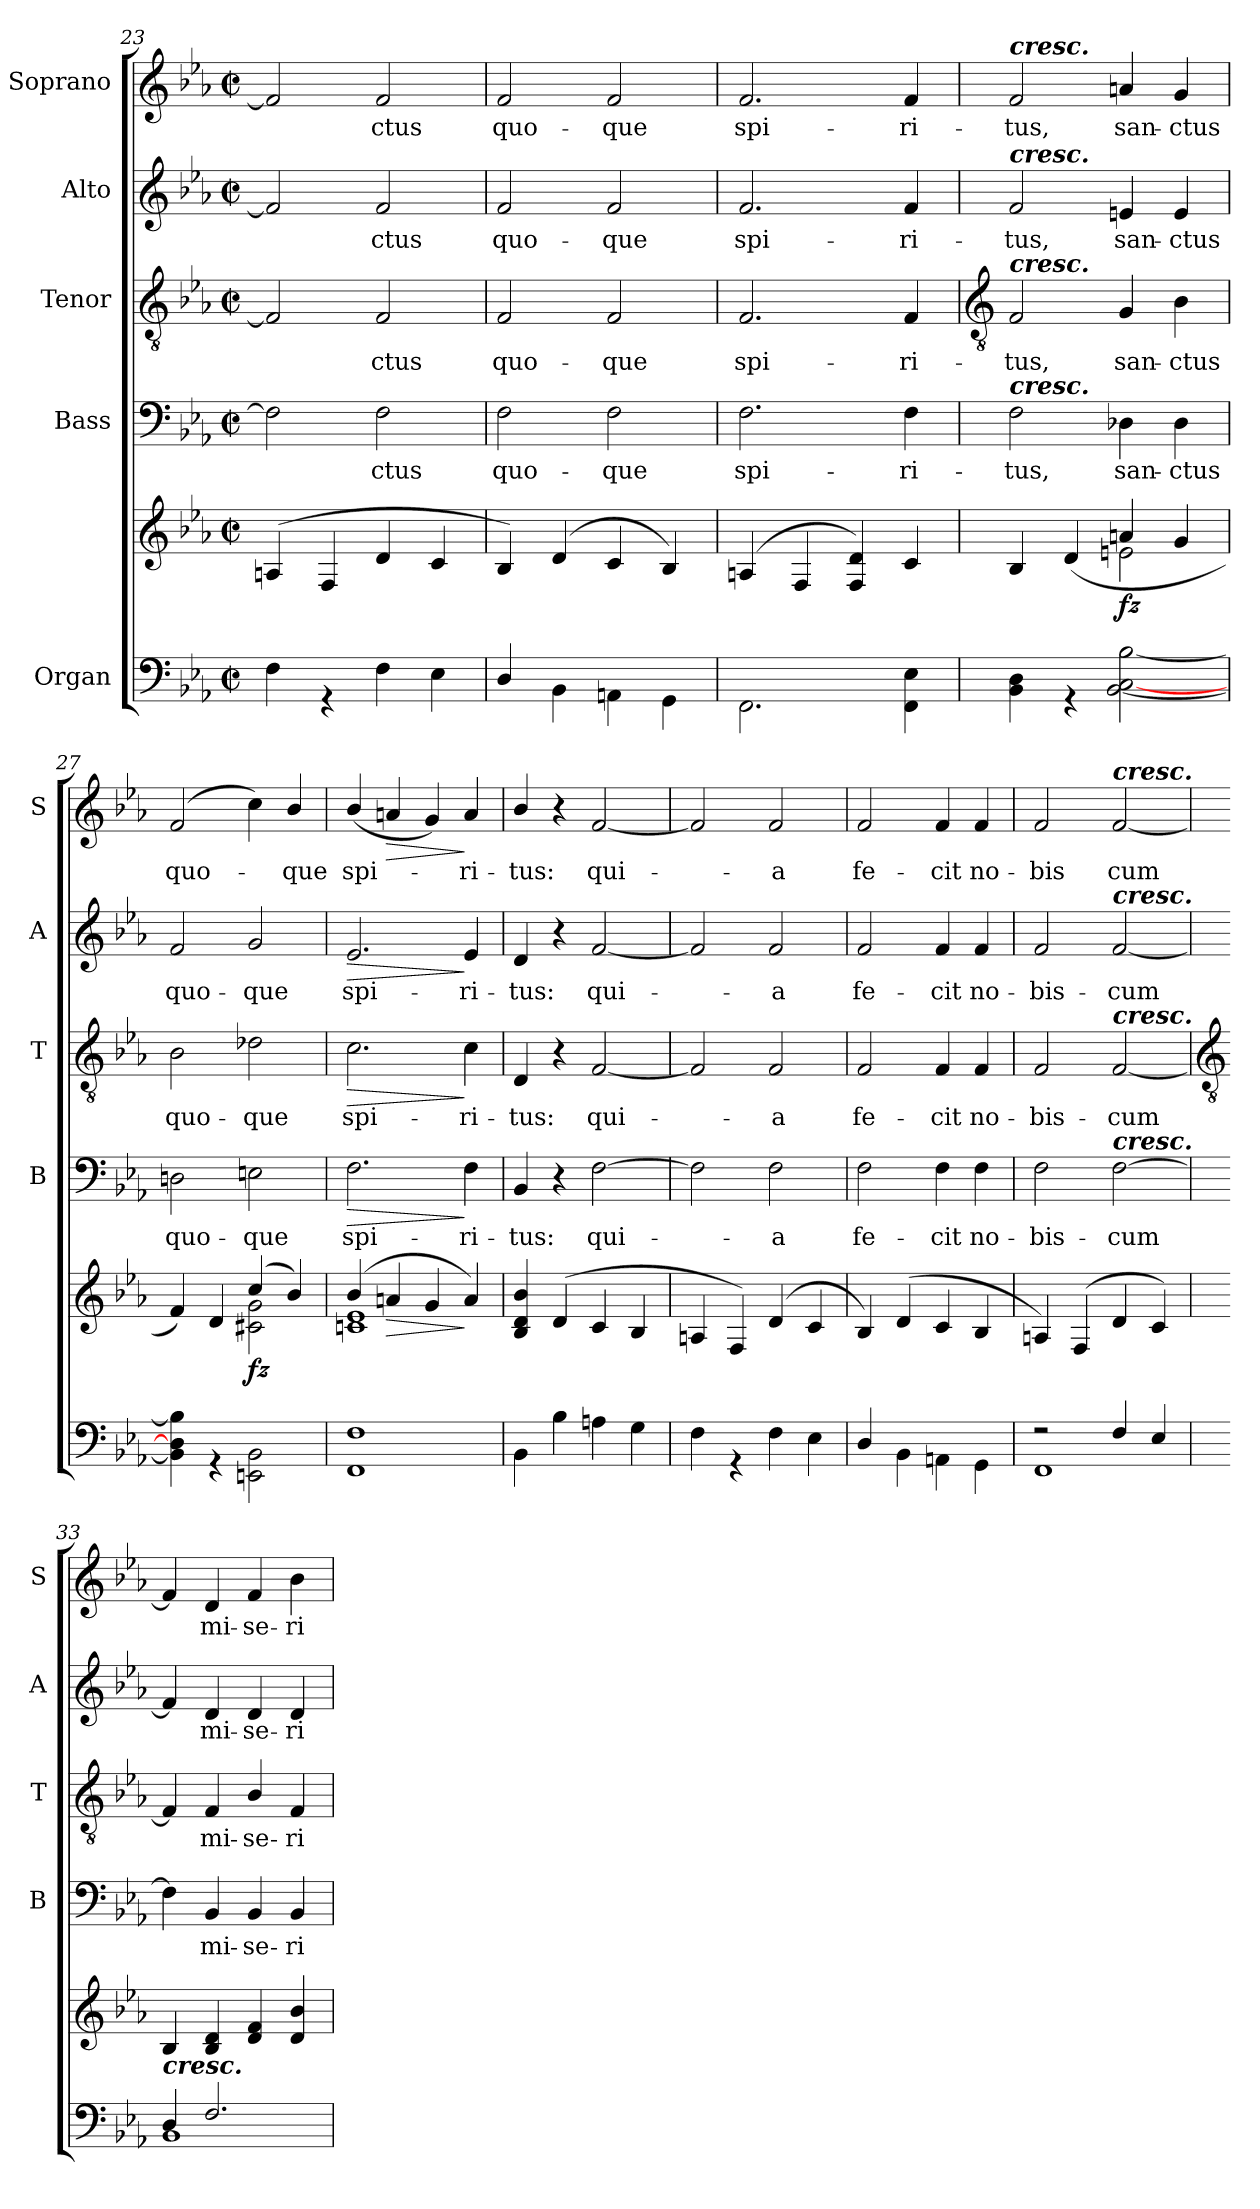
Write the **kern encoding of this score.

**kern	**kern	**dynam	**kern	**text	**dynam	**kern	**text	**dynam	**kern	**text	**dynam	**kern	**text	**dynam
*part5	*part5	*part5	*part4	*part4	*part4	*part3	*part3	*part3	*part2	*part2	*part2	*part1	*part1	*part1
*staff6	*staff5	*staff5/6	*staff4	*staff4	*staff4	*staff3	*staff3	*staff3	*staff2	*staff2	*staff2	*staff1	*staff1	*staff1
*I"Organ	*	*	*I"Bass	*	*	*I"Tenor	*	*	*I"Alto	*	*	*I"Soprano	*	*
*	*	*	*I'B	*	*	*I'T	*	*	*I'A	*	*	*I'S	*	*
*clefF4	*clefG2	*	*clefF4	*	*	*clefGv2	*	*	*clefG2	*	*	*clefG2	*	*
*k[b-e-a-]	*k[b-e-a-]	*	*k[b-e-a-]	*	*	*k[b-e-a-]	*	*	*k[b-e-a-]	*	*	*k[b-e-a-]	*	*
*E-:	*E-:	*	*E-:	*	*	*E-:	*	*	*E-:	*	*	*E-:	*	*
*M2/2	*M2/2	*	*M2/2	*	*	*M2/2	*	*	*M2/2	*	*	*M2/2	*	*
*met(c|)	*met(c|)	*	*met(c|)	*	*	*met(c|)	*	*	*met(c|)	*	*	*met(c|)	*	*
=23	=23	=23	=23	=23	=23	=23	=23	=23	=23	=23	=23	=23	=23	=23
*^	*^	*	*	*	*	*	*	*	*	*	*	*	*	*
1ryy	4F	(<4An	1ryy	.	2F]	.	.	2F]	.	.	2f]	.	.	2f]	.	.
.	4r	4F	.	.	.	.	.	.	.	.	.	.	.	.	.	.
!	!	!	!	!	!	!LO:LY:b	!	!	!LO:LY:b	!	!	!LO:LY:b	!	!	!LO:LY:b	!
.	4F	4d	.	.	2F	ctus	.	2F	ctus	.	2f	ctus	.	2f	ctus	.
.	4E-	4c	.	.	.	.	.	.	.	.	.	.	.	.	.	.
=24	=24	=24	=24	=24	=24	=24	=24	=24	=24	=24	=24	=24	=24	=24	=24	=24
!	!	!	!	!	!	!LO:LY:b	!	!	!LO:LY:b	!	!	!LO:LY:b	!	!	!LO:LY:b	!
1ryy	4D/	4B-)	1ryy	.	2F	quo-	.	2F	quo-	.	2f	quo-	.	2f	quo-	.
.	4BB-	(<4d	.	.	.	.	.	.	.	.	.	.	.	.	.	.
!	!	!	!	!	!	!LO:LY:b	!	!	!LO:LY:b	!	!	!LO:LY:b	!	!	!LO:LY:b	!
.	4AAn	4c	.	.	2F	-que	.	2F	-que	.	2f	-que	.	2f	-que	.
.	4GG	4B-)	.	.	.	.	.	.	.	.	.	.	.	.	.	.
=25	=25	=25	=25	=25	=25	=25	=25	=25	=25	=25	=25	=25	=25	=25	=25	=25
!	!	!	!	!	!	!LO:LY:b	!	!	!LO:LY:b	!	!	!LO:LY:b	!	!	!LO:LY:b	!
1ryy	2.FF	(<4An	1ryy	.	2.F	spi-	.	2.F	spi-	.	2.f	spi-	.	2.f	spi-	.
.	.	4F	.	.	.	.	.	.	.	.	.	.	.	.	.	.
.	.	4F 4d)	.	.	.	.	.	.	.	.	.	.	.	.	.	.
!	!	!	!	!	!	!LO:LY:b	!	!	!LO:LY:b	!	!	!LO:LY:b	!	!	!LO:LY:b	!
.	4FF 4E-	4c	.	.	4F	-ri-	.	4F	-ri-	.	4f	-ri-	.	4f	-ri-	.
!!LO:LB:g=z
=26	=26	=26	=26	=26	=26	=26	=26	=26	=26	=26	=26	=26	=26	=26	=26	=26
*	*	*	*	*	*	*	*	*clefGv2	*	*	*	*	*	*	*	*
!	!	!	!	!	!	!	!	!	!	!	!	!	!	!LO:TX:a:Bi:t=cresc.	!	!
!	!	!	!	!	!	!	!	!	!	!	!LO:TX:a:Bi:t=cresc.	!	!	!	!	!
!	!	!	!	!	!	!	!	!LO:TX:a:Bi:t=cresc.	!	!	!	!	!	!	!	!
!	!	!	!	!	!LO:TX:a:Bi:t=cresc.	!	!	!	!	!	!	!	!	!	!	!
!	!	!	!	!	!	!LO:LY:b	!	!	!LO:LY:b	!	!	!LO:LY:b	!	!	!LO:LY:b	!
1ryy	4BB- 4D	4B-/	2ryy	.	2F	-tus,	.	2F	-tus,	.	2f	-tus,	.	2f	-tus,	.
.	4r	(>4d/	.	.	.	.	.	.	.	.	.	.	.	.	.	.
!	!	!	!	!LO:DY:b	!	!LO:LY:b	!	!	!LO:LY:b	!	!	!LO:LY:b	!	!	!LO:LY:b	!
.	[2BB- [2C [2B-	4an/	2en\	fz	4D-X	san-	.	4G	san-	.	4en	san-	.	4an	san-	.
!	!	!	!	!	!	!LO:LY:b	!	!	!LO:LY:b	!	!	!LO:LY:b	!	!	!LO:LY:b	!
.	.	4g/	.	.	4D-	-ctus	.	4B-	-ctus	.	4e	-ctus	.	4g	-ctus	.
=27	=27	=27	=27	=27	=27	=27	=27	=27	=27	=27	=27	=27	=27	=27	=27	=27
!	!	!	!	!	!	!LO:LY:b	!	!	!LO:LY:b	!	!	!LO:LY:b	!	!	!LO:LY:b	!
1ryy	4BB-] 4D] 4B-]	4f/)	2ryy	.	2Dn	quo-	.	2B-	quo-	.	2f	quo-	.	(<2f	quo-	.
.	4r	4d/	.	.	.	.	.	.	.	.	.	.	.	.	.	.
!	!	!	!	!LO:DY:b	!	!LO:LY:b	!	!	!LO:LY:b	!	!	!LO:LY:b	!	!	!	!
.	2EEn 2BB-	(>4cc/	2c#X\ 2g\	fz	2En	-que	.	2d-X	-que	.	2g	-que	.	4cc)	.	.
!	!	!	!	!	!	!	!	!	!	!	!	!	!	!	!LO:LY:b	!
.	.	4b-/)	.	.	.	.	.	.	.	.	.	.	.	4b-/	que	.
=28	=28	=28	=28	=28	=28	=28	=28	=28	=28	=28	=28	=28	=28	=28	=28	=28
!	!	!	!	!	!	!LO:LY:b	!LO:HP:b	!	!LO:LY:b	!LO:HP:b	!	!LO:LY:b	!LO:HP:b	!	!LO:LY:b	!
1ryy	1FF 1F	(>4b-/	1cn\ 1e-\	.	2.F	spi-	>	2.c	spi-	>	2.e-	spi-	>	(<4b-/	spi-	.
!	!	!	!	!LO:HP:b	!	!	!	!	!	!	!	!	!	!	!	!LO:HP:b
.	.	4an/	.	>	.	.	.	.	.	.	.	.	.	4an	.	>
.	.	4g/	.	.	.	.	.	.	.	.	.	.	.	4g)	.	.
!	!	!	!	!	!	!LO:LY:b	!	!	!LO:LY:b	!	!	!LO:LY:b	!	!	!LO:LY:b	!
.	.	4a/)	.	]	4F	-ri-	]	4c	-ri-	]	4e-	-ri-	]	4a	ri-	]
=29	=29	=29	=29	=29	=29	=29	=29	=29	=29	=29	=29	=29	=29	=29	=29	=29
!	!	!	!	!	!	!LO:LY:b	!	!	!LO:LY:b	!	!	!LO:LY:b	!	!	!LO:LY:b	!
1ryy	4BB-	4B-/ 4d/ 4b-/	1ryy	.	4BB-	-tus:	.	4D	-tus:	.	4d	-tus:	.	4b-/	-tus:	.
.	4B-	(>4d/	.	.	4r	.	.	4r	.	.	4r	.	.	4r	.	.
!	!	!	!	!	!	!LO:LY:b	!	!	!LO:LY:b	!	!	!LO:LY:b	!	!	!LO:LY:b	!
.	4An	4c/	.	.	[2F	qui-	.	[2F	qui-	.	[2f	qui-	.	[2f	qui-	.
.	4G	4B-/	.	.	.	.	.	.	.	.	.	.	.	.	.	.
=30	=30	=30	=30	=30	=30	=30	=30	=30	=30	=30	=30	=30	=30	=30	=30	=30
1ryy	4F	4An/	1ryy	.	2F]	.	.	2F]	.	.	2f]	.	.	2f]	.	.
.	4r	4F/)	.	.	.	.	.	.	.	.	.	.	.	.	.	.
!	!	!	!	!	!	!LO:LY:b	!	!	!LO:LY:b	!	!	!LO:LY:b	!	!	!LO:LY:b	!
.	4F	(>4d/	.	.	2F	a	.	2F	a	.	2f	a	.	2f	a	.
.	4E-	4c/	.	.	.	.	.	.	.	.	.	.	.	.	.	.
=31	=31	=31	=31	=31	=31	=31	=31	=31	=31	=31	=31	=31	=31	=31	=31	=31
!	!	!	!	!	!	!LO:LY:b	!	!	!LO:LY:b	!	!	!LO:LY:b	!	!	!LO:LY:b	!
1ryy	4D/	4B-/)	1ryy	.	2F	fe-	.	2F	fe-	.	2f	fe-	.	2f	fe-	.
.	4BB-	(>4d/	.	.	.	.	.	.	.	.	.	.	.	.	.	.
!	!	!	!	!	!	!LO:LY:b	!	!	!LO:LY:b	!	!	!LO:LY:b	!	!	!LO:LY:b	!
.	4AAn	4c/	.	.	4F	-cit	.	4F	-cit	.	4f	-cit	.	4f	-cit	.
!	!	!	!	!	!	!LO:LY:b	!	!	!LO:LY:b	!	!	!LO:LY:b	!	!	!LO:LY:b	!
.	4GG	4B-/	.	.	4F	no-	.	4F	no-	.	4f	no-	.	4f	no-	.
=32	=32	=32	=32	=32	=32	=32	=32	=32	=32	=32	=32	=32	=32	=32	=32	=32
!	!	!	!	!	!	!LO:LY:b	!	!	!LO:LY:b	!	!	!LO:LY:b	!	!	!LO:LY:b	!
2r	1FF	4An/)	1ryy	.	2F	-bis-	.	2F	-bis-	.	2f	-bis-	.	2f	-bis	.
.	.	(>4F/	.	.	.	.	.	.	.	.	.	.	.	.	.	.
!	!	!	!	!	!	!	!	!	!	!	!	!	!	!LO:TX:a:Bi:t=cresc.	!	!
!	!	!	!	!	!	!	!	!	!	!	!LO:TX:a:Bi:t=cresc.	!	!	!	!	!
!	!	!	!	!	!	!	!	!LO:TX:a:Bi:t=cresc.	!	!	!	!	!	!	!	!
!	!	!	!	!	!LO:TX:a:Bi:t=cresc.	!	!	!	!	!	!	!	!	!	!	!
!	!	!	!	!	!	!LO:LY:b	!	!	!LO:LY:b	!	!	!LO:LY:b	!	!	!LO:LY:b	!
4F/	.	4d/	.	.	[2F	-cum	.	[2F	-cum	.	[2f	-cum	.	[2f	cum	.
4E-/	.	4c/)	.	.	.	.	.	.	.	.	.	.	.	.	.	.
!!LO:LB:g=z
=33	=33	=33	=33	=33	=33	=33	=33	=33	=33	=33	=33	=33	=33	=33	=33	=33
*	*	*	*	*	*	*	*	*clefGv2	*	*	*	*	*	*	*	*
!	!	!LO:TX:b:Bi:t=cresc.	!	!	!	!	!	!	!	!	!	!	!	!	!	!
4D/	1BB-	4B-/	1ryy	.	4F]	.	.	4F]	.	.	4f]	.	.	4f]	.	.
!	!	!	!	!	!	!LO:LY:b	!	!	!LO:LY:b	!	!	!LO:LY:b	!	!	!LO:LY:b	!
2.F/	.	4B-/ 4d/	.	.	4BB-	mi-	.	4F	mi-	.	4d	mi-	.	4d	mi-	.
!	!	!	!	!	!	!LO:LY:b	!	!	!LO:LY:b	!	!	!LO:LY:b	!	!	!LO:LY:b	!
.	.	4d/ 4f/	.	.	4BB-/	-se-	.	4B-/	-se-	.	4d	-se-	.	4f	-se-	.
!	!	!	!	!	!	!LO:LY:b	!	!	!LO:LY:b	!	!	!LO:LY:b	!	!	!LO:LY:b	!
.	.	4d/ 4b-/	.	.	4BB-	-ri-	.	4F	-ri-	.	4d	-ri-	.	4b-	-ri-	.
*v	*v	*	*	*	*	*	*	*	*	*	*	*	*	*	*	*
*	*v	*v	*	*	*	*	*	*	*	*	*	*	*	*	*
=	=	=	=	=	=	=	=	=	=	=	=	=	=	=
*-	*-	*-	*-	*-	*-	*-	*-	*-	*-	*-	*-	*-	*-	*-
